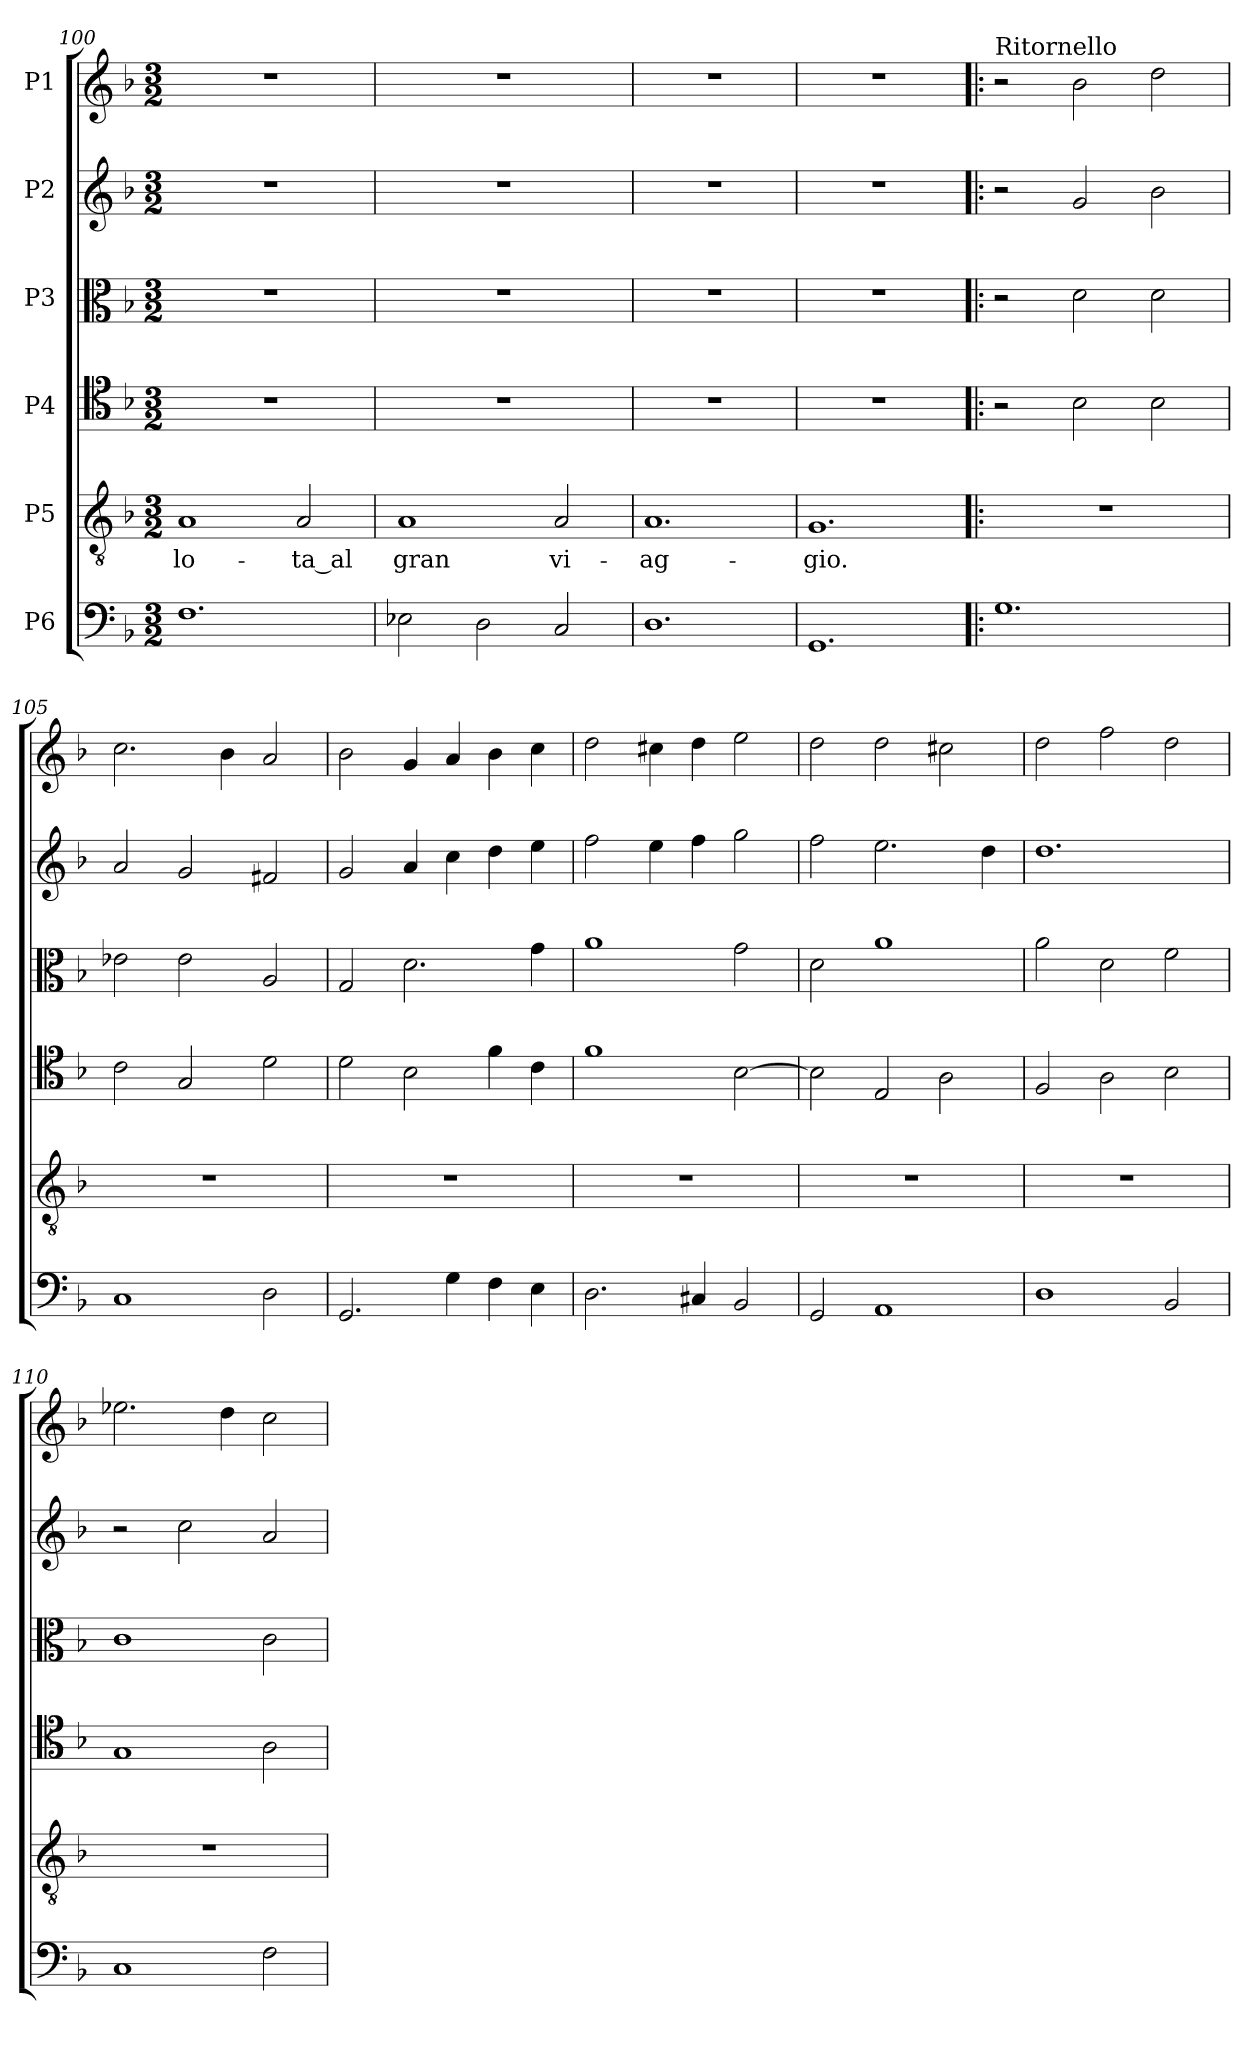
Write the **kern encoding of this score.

**kern	**kern	**text	**kern	**kern	**kern	**kern
*part6	*part5	*part5	*part4	*part3	*part2	*part1
*staff6	*staff5	*staff5	*staff4	*staff3	*staff2	*staff1
*I"P6	*I"P5	*	*I"P4	*I"P3	*I"P2	*I"P1
*clefF4	*clefGv2	*	*clefC4	*clefC3	*clefG2	*clefG2
*	*ITrd7c12	*	*	*	*	*
*k[b-]	*k[b-]	*	*k[b-]	*k[b-]	*k[b-]	*k[b-]
*F:	*F:	*	*F:	*F:	*F:	*F:
*M3/2	*M3/2	*	*M3/2	*M3/2	*M3/2	*M3/2
=100	=100	=100	=100	=100	=100	=100
!	!	!LO:LY:b:color=#000000	!LO:N:vis=1	!LO:N:vis=1	!LO:N:vis=1	!LO:N:vis=1
1.Fi	1AAi	-lo-	1.r	1.r	1.r	1.r
!	!	!LO:LY:b:color=#000000	!	!	!	!
.	2AAi/	-ta_al	.	.	.	.
=101	=101	=101	=101	=101	=101	=101
!	!	!LO:LY:b:color=#000000	!LO:N:vis=1	!LO:N:vis=1	!LO:N:vis=1	!LO:N:vis=1
2E-Xi\	1AAi	gran	1.r	1.r	1.r	1.r
2Di\	.	.	.	.	.	.
!	!	!LO:LY:b:color=#000000	!	!	!	!
2Ci/	2AAi/	vi-	.	.	.	.
=102	=102	=102	=102	=102	=102	=102
!	!	!LO:LY:b:color=#000000	!LO:N:vis=1	!LO:N:vis=1	!LO:N:vis=1	!LO:N:vis=1
1.Di	1.AAi	-ag-	1.r	1.r	1.r	1.r
=103	=103	=103	=103	=103	=103	=103
!	!	!LO:LY:b:color=#000000	!LO:N:vis=1	!LO:N:vis=1	!LO:N:vis=1	!LO:N:vis=1
1.GGi	1.GGi	-gio.	1.r	1.r	1.r	1.r
!!LO:PB:g=z
=104!|:	=104!|:	=104!|:	=104!|:	=104!|:	=104!|:	=104!|:
!	!	!	!	!	!	!LO:TX:a:t=Ritornello
!	!LO:N:vis=1	!	!	!	!	!
1.Gi	1.r	.	2r	2r	2r	2r
.	.	.	2B-i\	2di\	2gi/	2b-i\
.	.	.	2B-i\	2di\	2b-i\	2ddi\
=105	=105	=105	=105	=105	=105	=105
!	!LO:N:vis=1	!	!	!	!	!
1Ci	1.r	.	2ci\	2e-Xi\	2ai/	2.cci\
.	.	.	2Gi/	2e-i\	2gi/	.
.	.	.	.	.	.	4b-i\
2Di\	.	.	2di\	2Ai/	2f#Xi/	2ai/
=106	=106	=106	=106	=106	=106	=106
!	!LO:N:vis=1	!	!	!	!	!
2.GGi/	1.r	.	2di\	2Gi/	2gi/	2b-i\
.	.	.	2B-i\	2.di\	4ai/	4gi/
4Gi\	.	.	.	.	4cci\	4ai/
4Fi\	.	.	4fi\	.	4ddi\	4b-i\
4Ei\	.	.	4ci\	4gi\	4eei\	4cci\
=107	=107	=107	=107	=107	=107	=107
!	!LO:N:vis=1	!	!	!	!	!
2.Di\	1.r	.	1fi	1ai	2ffi\	2ddi\
.	.	.	.	.	4eei\	4cc#Xi\
4C#i/	.	.	.	.	4ffi\	4ddi\
2BB-i/	.	.	[2B-i\	2gi\	2ggi\	2eei\
=108	=108	=108	=108	=108	=108	=108
!	!LO:N:vis=1	!	!	!	!	!
2GGi/	1.r	.	2B-i\]	2di\	2ffi\	2ddi\
1AAi	.	.	2Ei/	1ai	2.eei\	2ddi\
.	.	.	2Ai\	.	.	2cc#Xi\
.	.	.	.	.	4ddi\	.
!!LO:LB:g=z
=109	=109	=109	=109	=109	=109	=109
!	!LO:N:vis=1	!	!	!	!	!
1Di	1.r	.	2Fi/	2ai\	1.ddi	2ddi\
.	.	.	2Ai\	2di\	.	2ffi\
2BB-i/	.	.	2B-i\	2fi\	.	2ddi\
=110	=110	=110	=110	=110	=110	=110
!	!LO:N:vis=1	!	!	!	!	!
1Ci	1.r	.	1Gi	1ci	2r	2.ee-Xi\
.	.	.	.	.	2cci\	.
.	.	.	.	.	.	4ddi\
2Fi\	.	.	2Ai\	2ci\	2ai/	2cci\
=	=	=	=	=	=	=
*-	*-	*-	*-	*-	*-	*-
